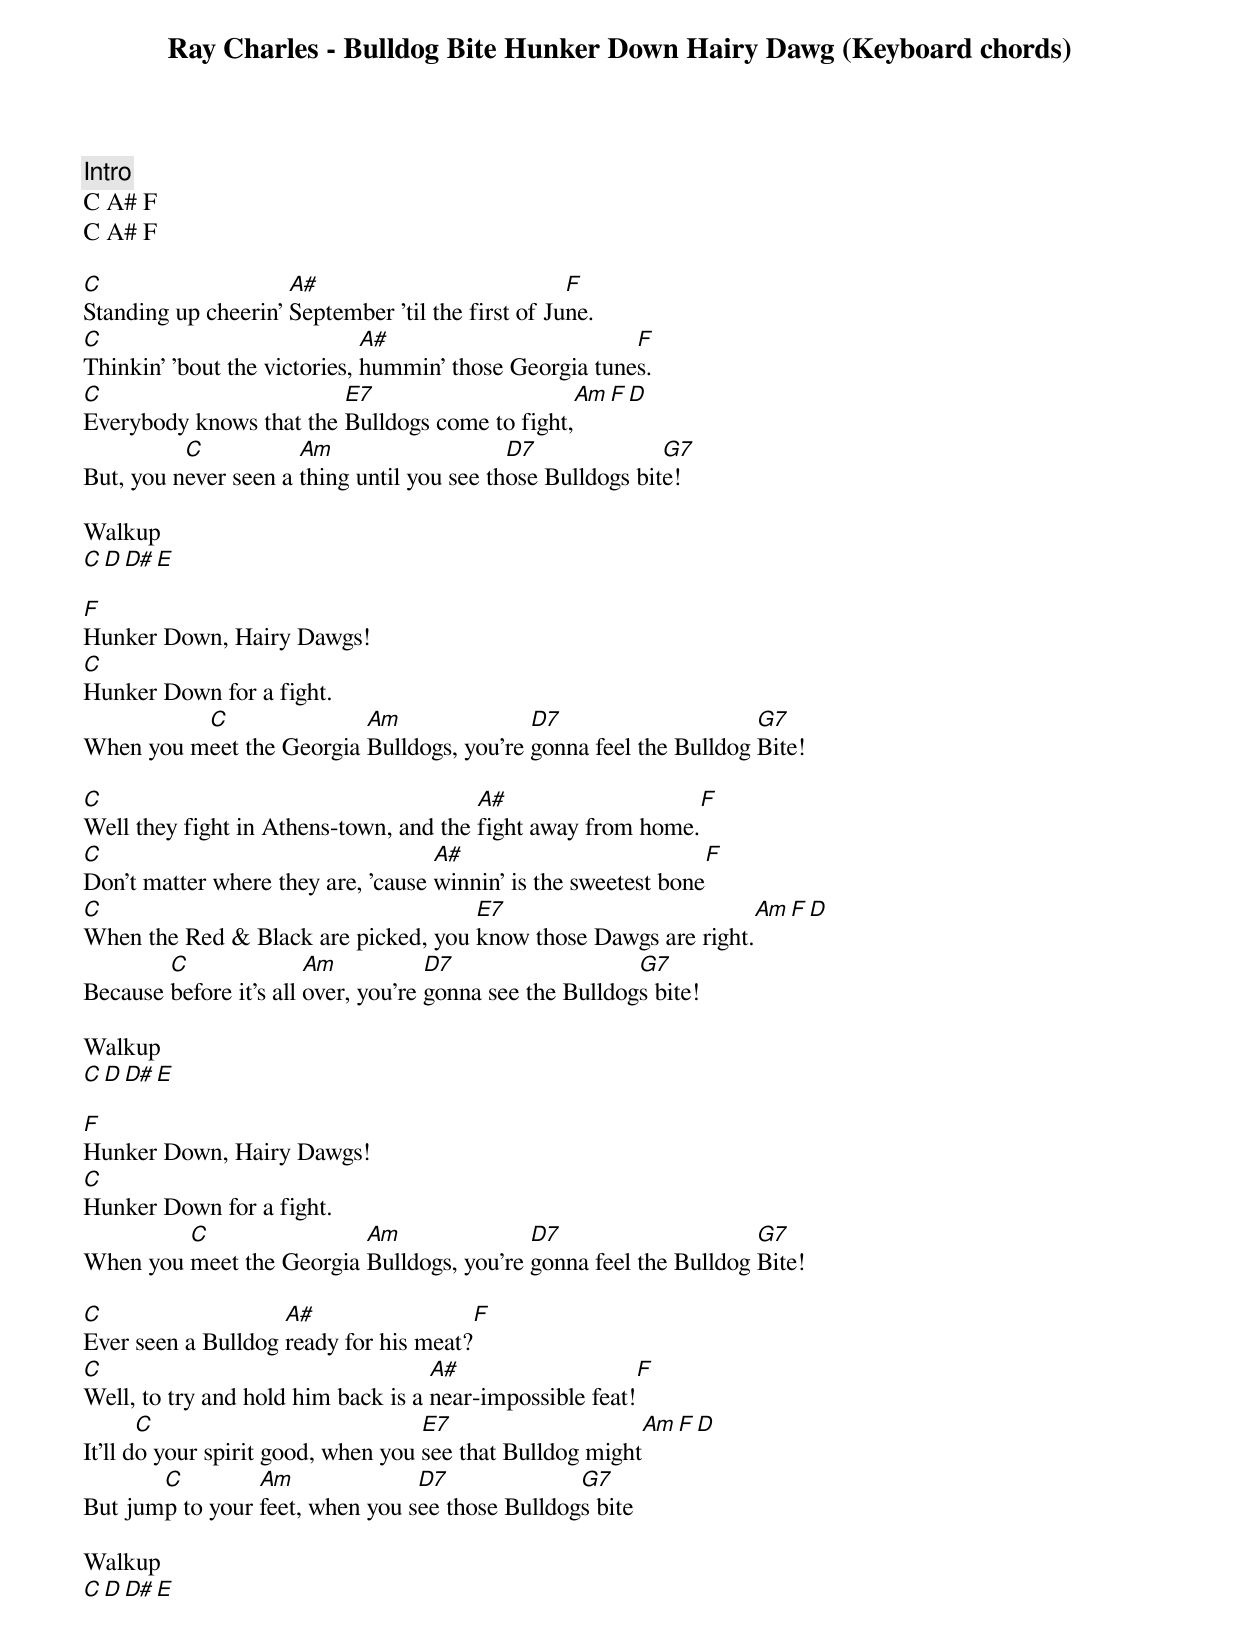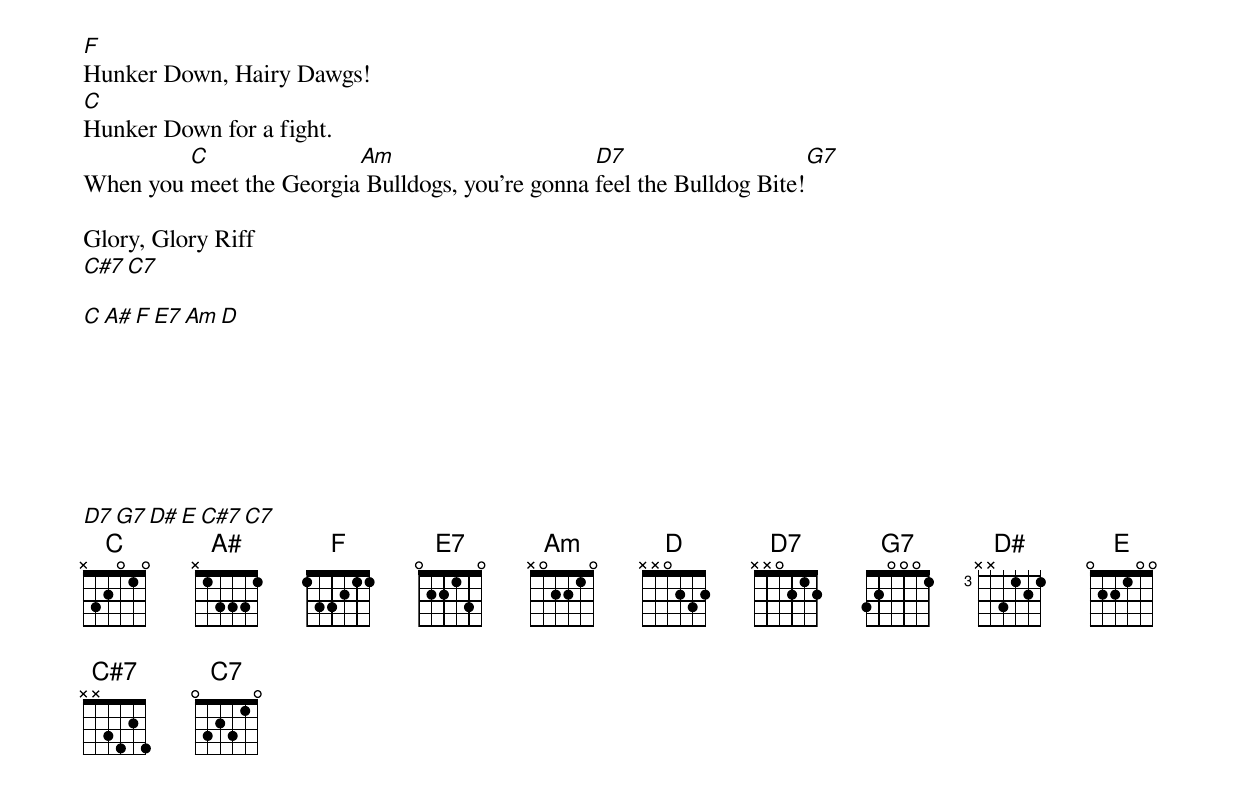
Ray Charles - Bulldog Bite Hunker Down Hairy Dawg (Keyboard chords)


Intro
C A# F
C A# F

C                    A#                            F
Standing up cheerin' September 'til the first of June.
C                             A#                        F
Thinkin' 'bout the victories, hummin' those Georgia tunes.
C                        E7                       Am F D
Everybody knows that the Bulldogs come to fight,
          C           Am                    D7              G7
But, you never seen a thing until you see those Bulldogs bite!

Walkup
C D D# E

F
Hunker Down, Hairy Dawgs!
C
Hunker Down for a fight.
          C               Am               D7                     G7
When you meet the Georgia Bulldogs, you're gonna feel the Bulldog Bite!

C                                       A#                            F
Well they fight in Athens-town, and the fight away from home.
C                                   A#                            F
Don't matter where they are, 'cause winnin' is the sweetest bone
C                                    E7                            Am F D
When the Red & Black are picked, you know those Dawgs are right.
        C               Am           D7                   G7
Because before it's all over, you're gonna see the Bulldogs bite!

Walkup
C D D# E

F
Hunker Down, Hairy Dawgs!
C
Hunker Down for a fight.
         C                Am               D7                     G7
When you meet the Georgia Bulldogs, you're gonna feel the Bulldog Bite!

C                   A#                            F
Ever seen a Bulldog ready for his meat?
C                                   A#                            F
Well, to try and hold him back is a near-impossible feat!
       C                            E7                       Am F D
It'll do your spirit good, when you see that Bulldog might
       C         Am              D7              G7
But jump to your feet, when you see those Bulldogs bite

Walkup
C D D# E

F
Hunker Down, Hairy Dawgs!
C
Hunker Down for a fight.
         C               Am                      D7                     G7
When you meet the Georgia Bulldogs, you're gonna feel the Bulldog Bite!

Glory, Glory Riff
C#7 C7

  C      A#     F      E7     Am     D







  D7     G7     D#     E      C#7    C7
